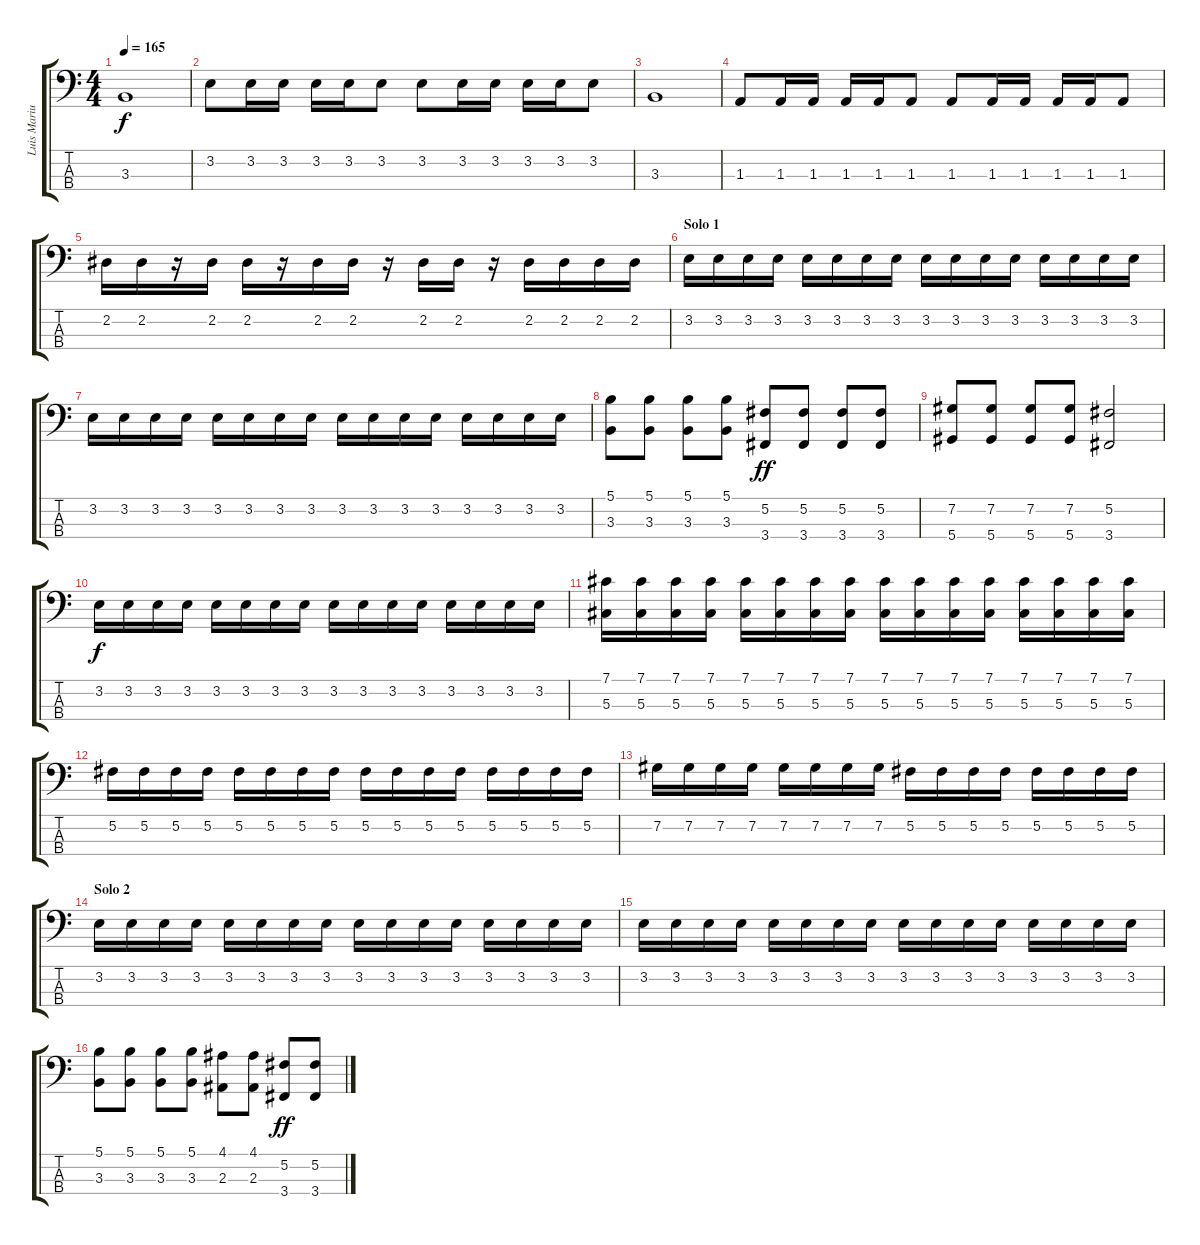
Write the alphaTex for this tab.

\track ("Luis Mariutti" "Luis Mariu") {instrument electricbassfinger}
\staff {score tabs}
\tuning (Gb2 Db2 Ab1 Eb1) {hide}
\ts (4 4)
\tempo 165
\clef f4
\ks c
3.3.1{dy f} |
3.2.8 3.2.16 3.2.16 3.2.16 3.2.16 3.2.8 3.2.8 3.2.16 3.2.16 3.2.16 3.2.16 3.2.8 |
3.3.1 |
1.3.8 1.3.16 1.3.16 1.3.16 1.3.16 1.3.8 1.3.8 1.3.16 1.3.16 1.3.16 1.3.16 1.3.8 |
2.2.16 2.2.16 r.16 2.2.16 2.2.16 r.16 2.2.16 2.2.16 r.16 2.2.16 2.2.16 r.16 2.2.16 2.2.16 2.2.16 2.2.16 |
\section ("" "Solo 1")
3.2.16 3.2.16 3.2.16 3.2.16 3.2.16 3.2.16 3.2.16 3.2.16 3.2.16 3.2.16 3.2.16 3.2.16 3.2.16 3.2.16 3.2.16 3.2.16 |
3.2.16 3.2.16 3.2.16 3.2.16 3.2.16 3.2.16 3.2.16 3.2.16 3.2.16 3.2.16 3.2.16 3.2.16 3.2.16 3.2.16 3.2.16 3.2.16 |
(5.1 3.3).8 (5.1 3.3).8 (5.1 3.3).8 (5.1 3.3).8 (5.2 3.4).8{dy ff} (5.2 3.4).8 (5.2 3.4).8 (5.2 3.4).8 |
(7.2 5.4).8 (7.2 5.4).8 (7.2 5.4).8 (7.2 5.4).8 (5.2 3.4).2 |
3.2.16{dy f} 3.2.16 3.2.16 3.2.16 3.2.16 3.2.16 3.2.16 3.2.16 3.2.16 3.2.16 3.2.16 3.2.16 3.2.16 3.2.16 3.2.16 3.2.16 |
(7.1 5.3).16 (7.1 5.3).16 (7.1 5.3).16 (7.1 5.3).16 (7.1 5.3).16 (7.1 5.3).16 (7.1 5.3).16 (7.1 5.3).16 (7.1 5.3).16 (7.1 5.3).16 (7.1 5.3).16 (7.1 5.3).16 (7.1 5.3).16 (7.1 5.3).16 (7.1 5.3).16 (7.1 5.3).16 |
5.2.16 5.2.16 5.2.16 5.2.16 5.2.16 5.2.16 5.2.16 5.2.16 5.2.16 5.2.16 5.2.16 5.2.16 5.2.16 5.2.16 5.2.16 5.2.16 |
7.2.16 7.2.16 7.2.16 7.2.16 7.2.16 7.2.16 7.2.16 7.2.16 5.2.16 5.2.16 5.2.16 5.2.16 5.2.16 5.2.16 5.2.16 5.2.16 |
\section ("" "Solo 2")
3.2.16 3.2.16 3.2.16 3.2.16 3.2.16 3.2.16 3.2.16 3.2.16 3.2.16 3.2.16 3.2.16 3.2.16 3.2.16 3.2.16 3.2.16 3.2.16 |
3.2.16 3.2.16 3.2.16 3.2.16 3.2.16 3.2.16 3.2.16 3.2.16 3.2.16 3.2.16 3.2.16 3.2.16 3.2.16 3.2.16 3.2.16 3.2.16 |
(5.1 3.3).8 (5.1 3.3).8 (5.1 3.3).8 (5.1 3.3).8 (4.1 2.3).8 (4.1 2.3).8 (5.2 3.4).8{dy ff} (5.2 3.4).8
